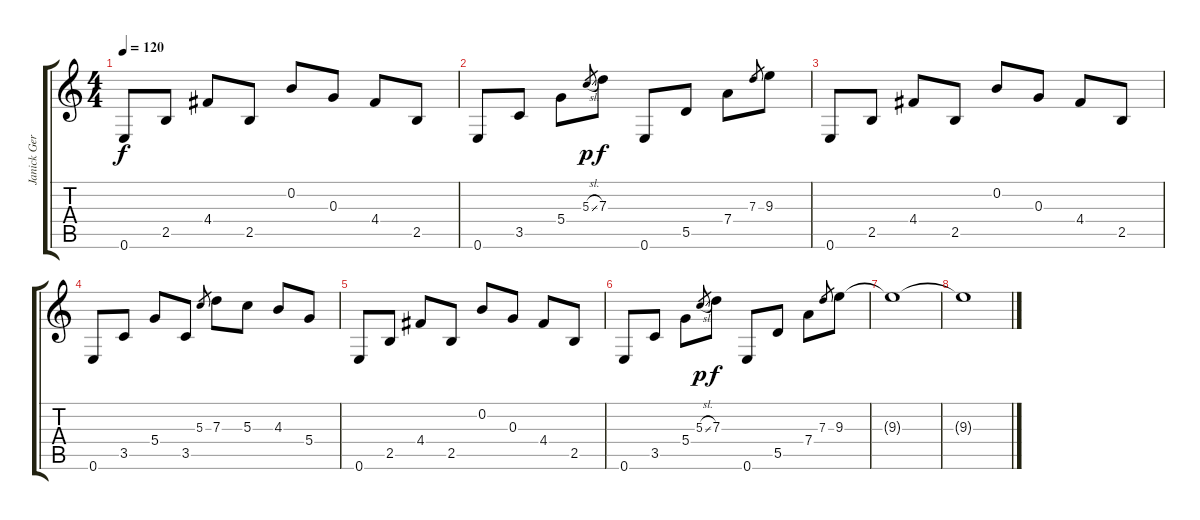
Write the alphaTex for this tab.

\track ("Janick Gers" "Janick Ger") {instrument overdrivenguitar}
\staff {score tabs}
\tuning (E4 B3 G3 D3 A2 E2) {hide}
\ts (4 4)
\tempo 120
\clef g2
\ks c
0.6.8{dy f} 2.5.8 4.4.8 2.5.8 0.2.8 0.3.8 4.4.8 2.5.8 |
0.6.8 3.5.8 5.4.8 5.3{sl}.8{gr dy p} 7.3.8{dy f} 0.6.8 5.5.8 7.4.8 7.3.8{gr} 9.3.8 |
0.6.8 2.5.8 4.4.8 2.5.8 0.2.8 0.3.8 4.4.8 2.5.8 |
0.6.8 3.5.8 5.4.8 3.5.8 5.3.8{gr} 7.3.8 5.3.8 4.3.8 5.4.8 |
0.6.8 2.5.8 4.4.8 2.5.8 0.2.8 0.3.8 4.4.8 2.5.8 |
0.6.8 3.5.8 5.4.8 5.3{sl}.8{gr dy p} 7.3.8{dy f} 0.6.8 5.5.8 7.4.8 7.3.8{gr} 9.3.8 |
9.3{t}.1 |
9.3{t}.1
